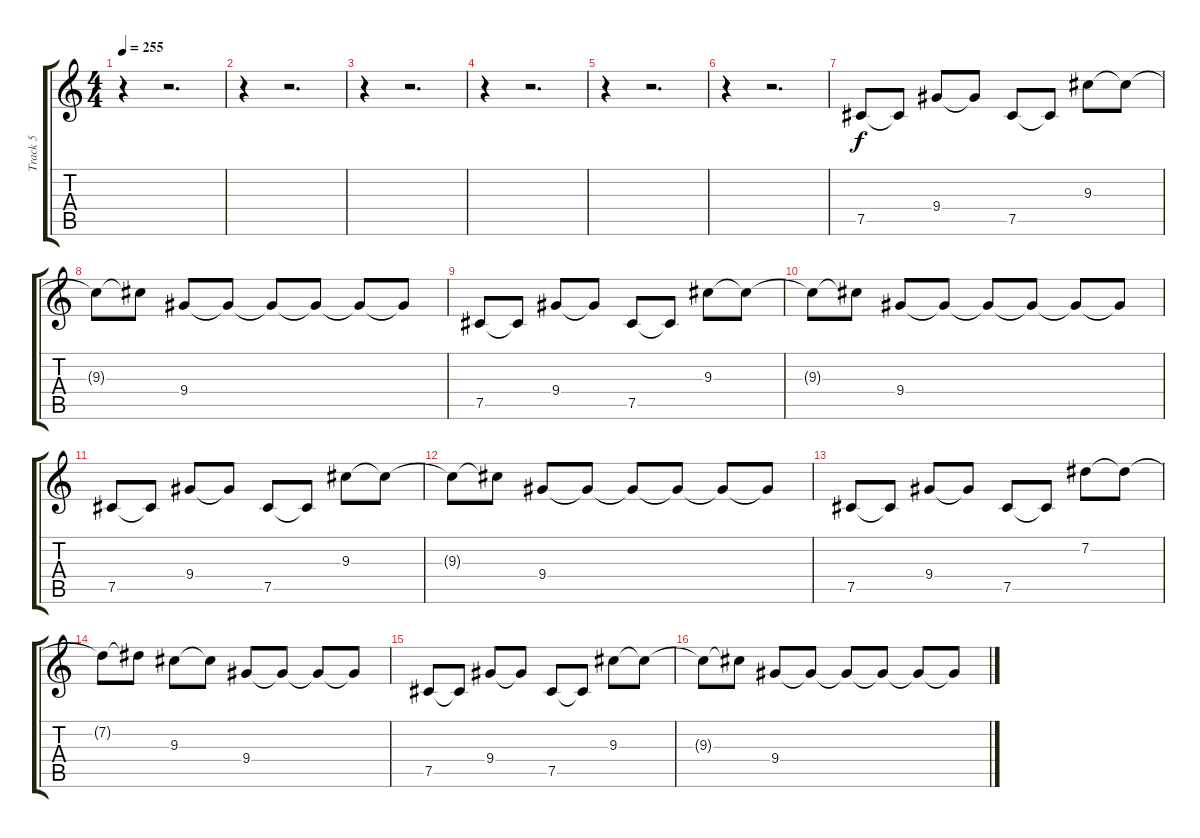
\track ("Track 5" "Track 5") {instrument electricguitarclean}
\staff {score tabs}
\tuning (Db4 Ab3 E3 B2 Gb2 Db2) {hide}
\ts (4 4)
\tempo 255
\clef g2
\ks c
r.4{dy f} r.2{d} |
r.4 r.2{d} |
r.4 r.2{d} |
r.4 r.2{d} |
r.4 r.2{d} |
r.4 r.2{d} |
7.5.8 7.5{t}.8 9.4.8 9.4{t}.8 7.5.8 7.5{t}.8 9.3.8 9.3{t}.8 |
9.3{t}.8 9.3{t}.8 9.4.8 9.4{t}.8 9.4{t}.8 9.4{t}.8 9.4{t}.8 9.4{t}.8 |
7.5.8 7.5{t}.8 9.4.8 9.4{t}.8 7.5.8 7.5{t}.8 9.3.8 9.3{t}.8 |
9.3{t}.8 9.3{t}.8 9.4.8 9.4{t}.8 9.4{t}.8 9.4{t}.8 9.4{t}.8 9.4{t}.8 |
7.5.8 7.5{t}.8 9.4.8 9.4{t}.8 7.5.8 7.5{t}.8 9.3.8 9.3{t}.8 |
9.3{t}.8 9.3{t}.8 9.4.8 9.4{t}.8 9.4{t}.8 9.4{t}.8 9.4{t}.8 9.4{t}.8 |
7.5.8 7.5{t}.8 9.4.8 9.4{t}.8 7.5.8 7.5{t}.8 7.2.8 7.2{t}.8 |
7.2{t}.8 7.2{t}.8 9.3.8 9.3{t}.8 9.4.8 9.4{t}.8 9.4{t}.8 9.4{t}.8 |
7.5.8 7.5{t}.8 9.4.8 9.4{t}.8 7.5.8 7.5{t}.8 9.3.8 9.3{t}.8 |
9.3{t}.8 9.3{t}.8 9.4.8 9.4{t}.8 9.4{t}.8 9.4{t}.8 9.4{t}.8 9.4{t}.8
